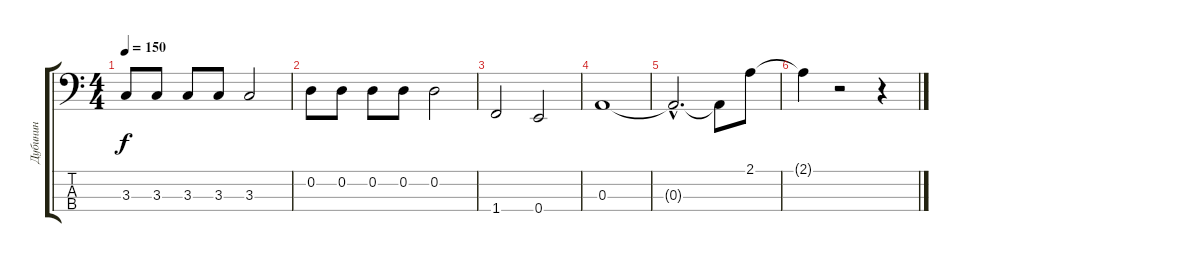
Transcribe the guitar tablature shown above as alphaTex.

\track ("Дубинин" "Дубинин") {instrument electricbassfinger}
\staff {score tabs}
\tuning (G2 D2 A1 E1) {hide}
\ts (4 4)
\tempo 150
\clef f4
\ks c
3.3.8{dy f} 3.3.8 3.3.8 3.3.8 3.3.2 |
0.2.8 0.2.8 0.2.8 0.2.8 0.2.2 |
1.4.2 0.4.2 |
0.3.1 |
0.3{hac t}.2{d} 0.3{t}.8 2.1.8 |
2.1{t}.4 r.2 r.4
